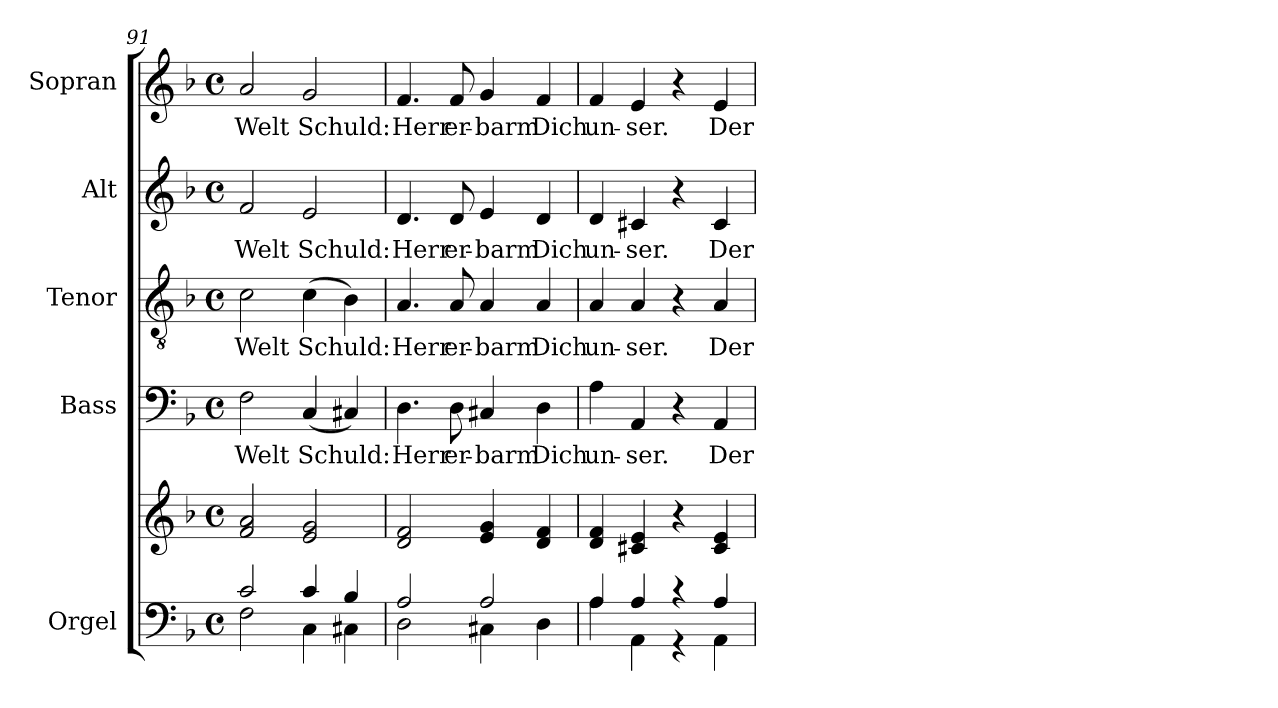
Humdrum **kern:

**kern	**kern	**kern	**text	**kern	**text	**kern	**text	**kern	**text
*part5	*part5	*part4	*part4	*part3	*part3	*part2	*part2	*part1	*part1
*staff6	*staff5	*staff4	*staff4	*staff3	*staff3	*staff2	*staff2	*staff1	*staff1
*I"Orgel	*	*I"Bass	*	*I"Tenor	*	*I"Alt	*	*I"Sopran	*
*I'Org.	*	*I'B.	*	*I'T.	*	*I'A.	*	*I'S.	*
*clefF4	*clefG2	*clefF4	*	*clefGv2	*	*clefG2	*	*clefG2	*
*k[b-]	*k[b-]	*k[b-]	*	*k[b-]	*	*k[b-]	*	*k[b-]	*
*F:	*F:	*F:	*	*F:	*	*F:	*	*F:	*
*M4/4	*M4/4	*M4/4	*	*M4/4	*	*M4/4	*	*M4/4	*
*met(c)	*met(c)	*met(c)	*	*met(c)	*	*met(c)	*	*met(c)	*
=91	=91	=91	=91	=91	=91	=91	=91	=91	=91
*^	*	*	*	*	*	*	*	*	*
2c/	2F\	2f/ 2a/	2F\	Welt	2c\	Welt	2f/	Welt	2a/	Welt
4c/	4C\	2e/ 2g/	(4C/	Schuld:	(4c\	Schuld:	2e/	Schuld:	2g/	Schuld:
4B-/	4C#X\	.	4C#X/)	.	4B-\)	.	.	.	.	.
=92	=92	=92	=92	=92	=92	=92	=92	=92	=92	=92
2A/	2D\	2d/ 2f/	4.D\	Herr	4.A/	Herr	4.d/	Herr	4.f/	Herr
.	.	.	8D\	er-	8A/	er-	8d/	er-	8f/	er-
2A/	4C#X\	4e/ 4g/	4C#X/	-barm	4A/	-barm	4e/	-barm	4g/	-barm
.	4D\	4d/ 4f/	4D\	Dich	4A/	Dich	4d/	Dich	4f/	Dich
=93	=93	=93	=93	=93	=93	=93	=93	=93	=93	=93
4A/	4A\	4d/ 4f/	4A\	un-	4A/	un-	4d/	un-	4f/	un-
4A/	4AA\	4c#X/ 4e/	4AA/	-ser.	4A/	-ser.	4c#X/	-ser.	4e/	-ser.
4r	4r	4r	4r	.	4r	.	4r	.	4r	.
4A/	4AA\	4c#/ 4e/	4AA/	Der	4A/	Der	4c#/	Der	4e/	Der
*v	*v	*	*	*	*	*	*	*	*	*
=	=	=	=	=	=	=	=	=	=
*-	*-	*-	*-	*-	*-	*-	*-	*-	*-
